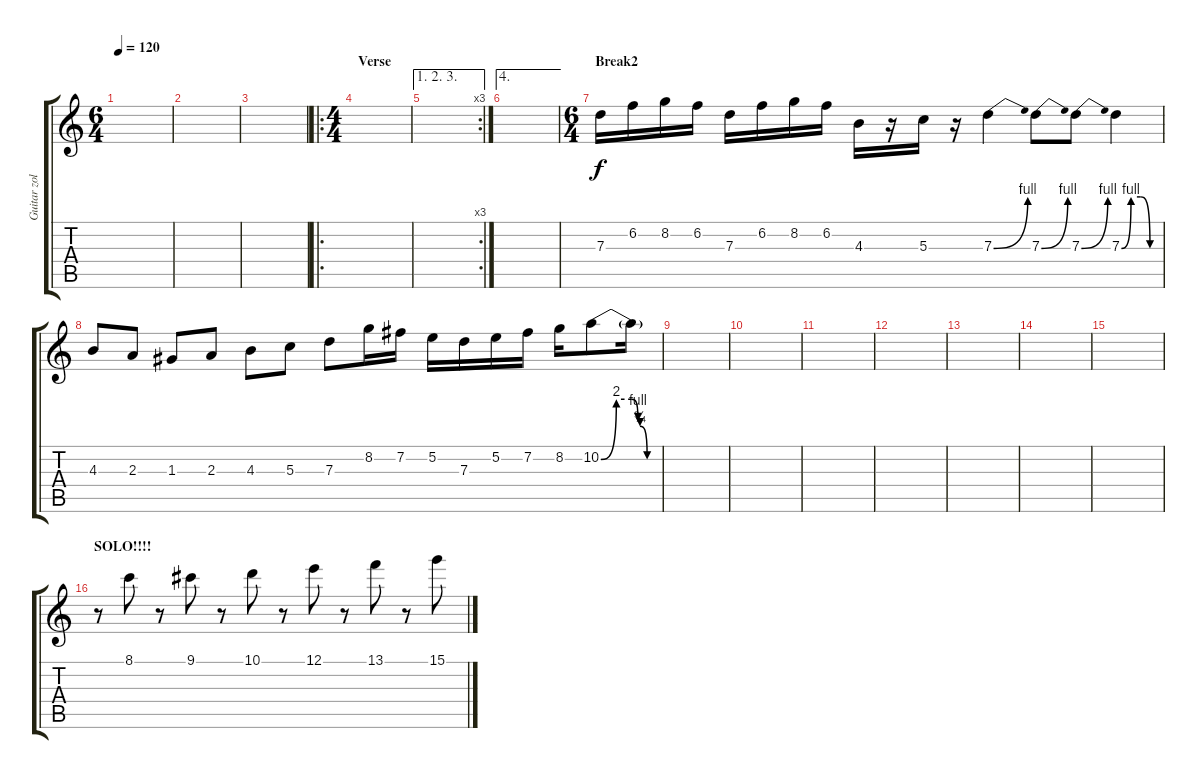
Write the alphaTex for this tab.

\track ("Guitar zolo2" "Guitar zol") {instrument distortionguitar}
\staff {score tabs}
\tuning (E4 B3 G3 D3 A2 E2) {hide}
\ts (6 4)
\tempo 120
\clef g2
\ks c
|
|
|
\ro
\ts (4 4)
\section ("" "Verse")
|
\ae (1 2 3)
\rc 3
|
\ae 4
|
\ts (6 4)
\section ("" "Break2")
7.3.16 6.2.16 8.2.16 6.2.16 7.3.16 6.2.16 8.2.16 6.2.16 4.3.16 r.16 5.3.16 r.16 7.3{be (bend 0 0 60 4)}.4 7.3{be (bend 0 0 60 4)}.8 7.3{be (bend 0 0 60 4)}.8 7.3{be (custom 0 0 15 4 30 4 45 0 60 0)}.4 |
4.3.8 2.3.8 1.3.8 2.3.8 4.3.8 5.3.8 7.3.8 8.2.16 7.2.16 5.2.16 7.3.16 5.2.16 7.2.16 8.2.16 10.2{be (custom 0 0 15 8 30 8 36 4 38 3 45 0 60 0)}.8 10.2{t}.16 |
|
|
|
|
|
|
|
\section ("" "SOLO!!!!")
r.8 8.1.8 r.8 9.1.8 r.8 10.1.8 r.8 12.1.8 r.8 13.1.8 r.8 15.1.8
